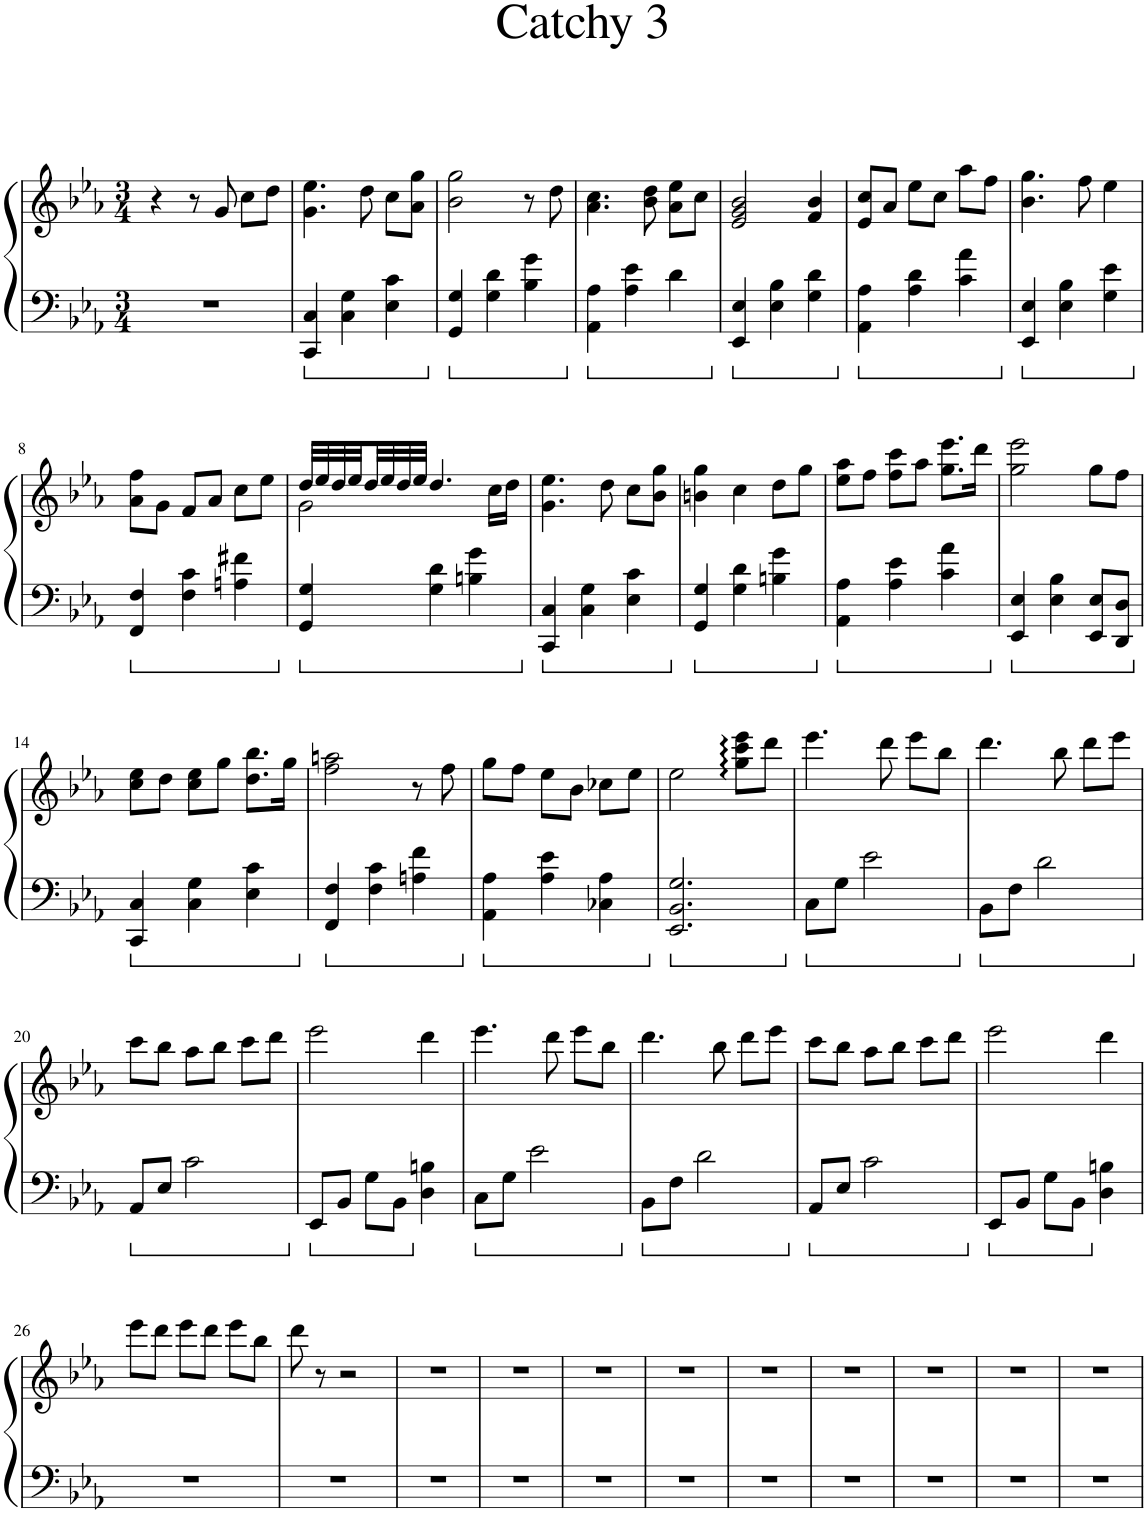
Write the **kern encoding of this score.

**kern	**kern
*part1	*part1
*staff2	*staff1
*I"Piano	*
*I'Pno.	*
*clefF4	*clefG2
*k[b-e-a-]	*k[b-e-a-]
*M3/4	*M3/4
=1	=1
2.r	4r
.	8r
.	8g/
.	8cc\L
.	8dd\J
=2	=2
4CC/ 4C/	4.g\ 4.ee-\
4C\ 4G\	.
.	8dd\
4E-\ 4c\	8cc\L
.	8a-\ 8gg\J
=3	=3
4GG/ 4G/	2b-\ 2gg\
4G\ 4d\	.
4B-\ 4g\	8r
.	8dd\
=4	=4
4AA-\ 4A-\	4.a-\ 4.cc\
4A-\ 4e-\	.
.	8b-\ 8dd\
4d\	8a-\ 8ee-\L
.	8cc\J
=5	=5
4EE-/ 4E-/	2e-/ 2g/ 2b-/
4E-\ 4B-\	.
4G\ 4d\	4f/ 4b-/
=6	=6
4AA-\ 4A-\	8e-/ 8cc/L
.	8a-/J
4A-\ 4d\	8ee-\L
.	8cc\J
4c\ 4a-\	8aa-\L
.	8ff\J
=7	=7
4EE-/ 4E-/	4.b-\ 4.gg\
4E-\ 4B-\	.
.	8ff\
4G\ 4e-\	4ee-\
!!LO:LB:g=z
=8	=8
4FF/ 4F/	8a-\ 8ff\L
.	8g\J
4F\ 4c\	8f/L
.	8a-/J
4An\ 4f#X\	8cc\L
.	8ee-\J
=9	=9
*	*^
4GG/ 4G/	32dd/LLL	2g\
.	32ee-/	.
.	32dd/	.
.	32ee-/	.
.	32dd/	.
.	32ee-/	.
.	32dd/	.
.	32ee-/JJJ	.
4G\ 4d\	4.dd/	.
4Bn\ 4g\	.	4ryy
.	16cc\LL	.
.	16dd\JJ	.
*	*v	*v
=10	=10
4CC/ 4C/	4.g\ 4.ee-\
4C\ 4G\	.
.	8dd\
4E-\ 4c\	8cc\L
.	8b-\ 8gg\J
=11	=11
4GG/ 4G/	4bn\ 4gg\
4G\ 4d\	4cc\
4Bn\ 4g\	8dd\L
.	8gg\J
=12	=12
4AA-\ 4A-\	8ee-\ 8aa-\L
.	8ff\J
4A-\ 4e-\	8ff\ 8ccc\L
.	8aa-\J
4c\ 4a-\	8.gg\ 8.eee-\L
.	16ddd\Jk
=13	=13
4EE-/ 4E-/	2gg\ 2eee-\
4E-\ 4B-\	.
8EE-/ 8E-/L	8gg\L
8DD/ 8D/J	8ff\J
!!LO:LB:g=z
=14	=14
4CC/ 4C/	8cc\ 8ee-\L
.	8dd\J
4C\ 4G\	8cc\ 8ee-\L
.	8gg\J
4E-\ 4c\	8.dd\ 8.bb-\L
.	16gg\Jk
=15	=15
4FF/ 4F/	2ff\ 2aan\
4F\ 4c\	.
4An\ 4f\	8r
.	8ff\
=16	=16
4AA-\ 4A-\	8gg\L
.	8ff\J
4A-\ 4e-\	8ee-\L
.	8b-\J
4C-X\ 4A-\	8cc-X\L
.	8ee-\J
=17	=17
2.EE-/ 2.BB-/ 2.G/	2ee-\
.	8gg\: 8ccc\: 8eee-\:L
.	8ddd\J
=18	=18
8C\L	4.eee-\
8G\J	.
2e-\	.
.	8ddd\
.	8eee-\L
.	8bb-\J
=19	=19
8BB-\L	4.ddd\
8F\J	.
2d\	.
.	8bb-\
.	8ddd\L
.	8eee-\J
!!LO:LB:g=z
=20	=20
8AA-/L	8ccc\L
8E-/J	8bb-\J
2c\	8aa-\L
.	8bb-\J
.	8ccc\L
.	8ddd\J
=21	=21
8EE-/L	2eee-\
8BB-/J	.
8G\L	.
8BB-\J	.
4D\ 4Bn\	4ddd\
=22	=22
8C\L	4.eee-\
8G\J	.
2e-\	.
.	8ddd\
.	8eee-\L
.	8bb-\J
=23	=23
8BB-\L	4.ddd\
8F\J	.
2d\	.
.	8bb-\
.	8ddd\L
.	8eee-\J
=24	=24
8AA-/L	8ccc\L
8E-/J	8bb-\J
2c\	8aa-\L
.	8bb-\J
.	8ccc\L
.	8ddd\J
=25	=25
8EE-/L	2eee-\
8BB-/J	.
8G\L	.
8BB-\J	.
4D\ 4Bn\	4ddd\
!!LO:LB:g=z
=26	=26
2.r	8eee-\L
.	8ddd\J
.	8eee-\L
.	8ddd\J
.	8eee-\L
.	8bb-\J
=27	=27
2.r	8ddd\
.	8r
.	2r
=28	=28
2.r	2.r
=29	=29
2.r	2.r
=30	=30
2.r	2.r
=31	=31
2.r	2.r
=32	=32
2.r	2.r
=33	=33
2.r	2.r
=34	=34
2.r	2.r
=35	=35
2.r	2.r
=36	=36
2.r	2.r
=	=
*-	*-
